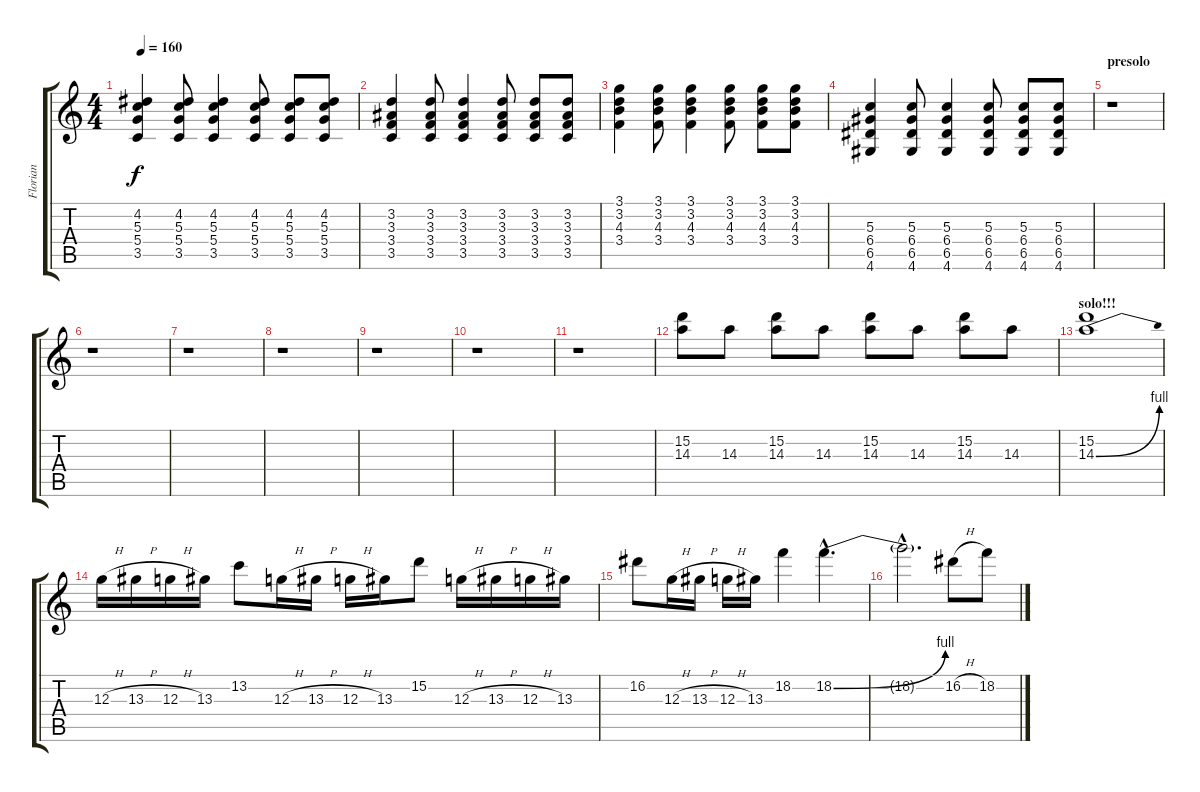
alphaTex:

\track ("Florian" "Florian") {instrument distortionguitar}
\staff {score tabs}
\tuning (E4 B3 G3 D3 A2 E2) {hide}
\ts (4 4)
\tempo 160
\clef g2
\ks c
(4.2 5.3 5.4 3.5).4{dy f} (4.2 5.3 5.4 3.5).8 (4.2 5.3 5.4 3.5).4 (4.2 5.3 5.4 3.5).8 (4.2 5.3 5.4 3.5).8 (4.2 5.3 5.4 3.5).8 |
(3.2 3.3 3.4 3.5).4 (3.2 3.3 3.4 3.5).8 (3.2 3.3 3.4 3.5).4 (3.2 3.3 3.4 3.5).8 (3.2 3.3 3.4 3.5).8 (3.2 3.3 3.4 3.5).8 |
(3.1 3.2 4.3 3.4).4 (3.1 3.2 4.3 3.4).8 (3.1 3.2 4.3 3.4).4 (3.1 3.2 4.3 3.4).8 (3.1 3.2 4.3 3.4).8 (3.1 3.2 4.3 3.4).8 |
(5.3 6.4 6.5 4.6).4 (5.3 6.4 6.5 4.6).8 (5.3 6.4 6.5 4.6).4 (5.3 6.4 6.5 4.6).8 (5.3 6.4 6.5 4.6).8 (5.3 6.4 6.5 4.6).8 |
\section ("" "presolo")
r.1 |
r.1 |
r.1 |
r.1 |
r.1 |
r.1 |
r.1 |
(15.2 14.3).8 14.3.8 (15.2 14.3).8 14.3.8 (15.2 14.3).8 14.3.8 (15.2 14.3).8 14.3.8 |
\section ("" "solo!!!")
(15.2 14.3{be (bend 0 0 60 4)}).1 |
12.3{h}.16 13.3{h}.16 12.3{h}.16 13.3.16 13.2.8 12.3{h}.16 13.3{h}.16 12.3{h}.16 13.3.16 15.2.8 12.3{h}.16 13.3{h}.16 12.3{h}.16 13.3.16 |
16.2.8 12.3{h}.16 13.3{h}.16 12.3{h}.16 13.3.16 18.2.4 18.2{be (bend 0 0 60 4) hac}.4{d} |
18.2{hac t}.2{d} 16.2{h}.8 18.2.8
